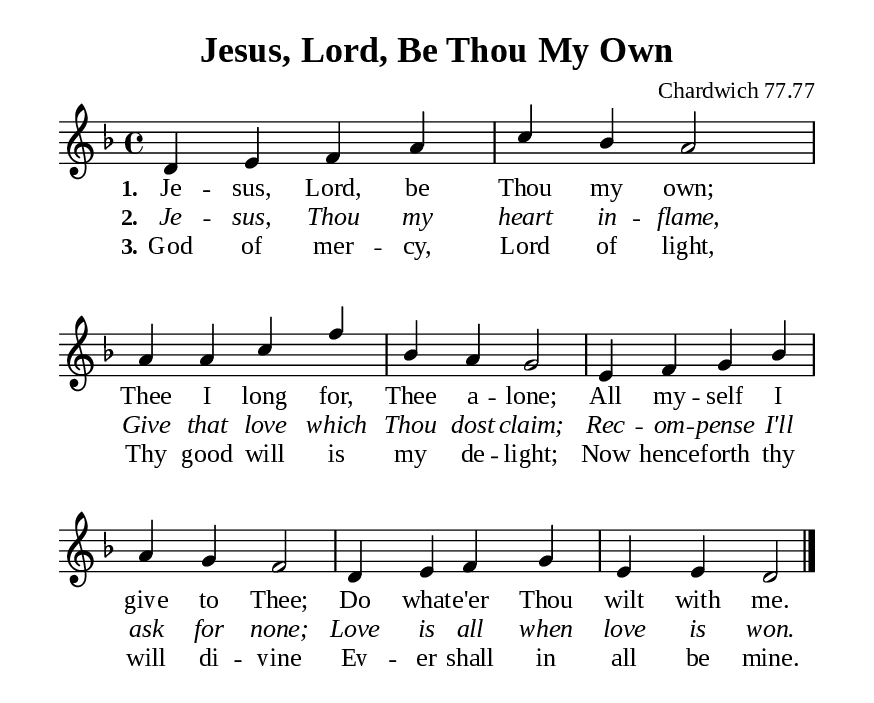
\version "2.18.2"

\header {
  title = "Jesus, Lord, Be Thou My Own"
  composer = "Chardwich 77.77"
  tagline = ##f
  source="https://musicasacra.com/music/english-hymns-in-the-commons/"
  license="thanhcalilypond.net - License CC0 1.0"
}

global= {
  \key f \major
  \time 4/4
  \override Score.BarNumber.break-visibility = ##(#f #f #f)
  \override Lyrics.LyricSpace.minimum-distance = #3.0
}

\paper {
  #(set-paper-size "a5")
  top-margin = 10\mm
  bottom-margin = 5\mm
  left-margin = 10\mm
  right-margin = 10\mm
  indent = #0
  #(define fonts
	 (make-pango-font-tree "Liberation Serif"
	 		       "Liberation Serif"
			       "Liberation Serif"
			       (/ 20 20)))
  system-system-spacing = #'((basic-distance . 3) (padding . 5))
}

printItalic = \with {
  \override LyricText.font-shape = #'italic
}

% Verse music
musicVerseSoprano = \relative c' {
  %{	01	%} d4 e f a |
  %{	02	%} c bes a2 |
  %{	03	%} a4 a c f |
  %{	04	%} bes, a g2 |
  %{	05	%} e4 f g bes |
  %{	06	%} a g f2 |
  %{	07	%} d4 e f g |
  %{	08	%} e e d2 \bar "|."
}

% Verse lyrics
verseOne = \lyricmode {
  \set stanza = #"1."
  Je -- sus, Lord, be Thou my own;
  Thee I long for, Thee a -- lone;
  All my -- self I give to Thee;
  Do what -- e'er Thou wilt with me.
}

verseTwo = \lyricmode {
  \set stanza = #"2."
  Je -- sus, Thou my heart in -- flame,
  Give that love which Thou dost claim;
  Rec -- om -- pense I'll ask for none;
  Love is all when love is won.
}

verseThree = \lyricmode {
  \set stanza = #"3."
  God of mer -- cy, Lord of light,
  Thy good will is my de -- light;
  Now hence -- forth thy will di -- vine
  Ev -- er shall in all be mine.
}

% Layout
\score {
    \new ChoirStaff <<
      \new Staff <<
        \clef "treble"
        \new Voice = "sopranos" { \global \stemUp \slurUp \musicVerseSoprano }
      >>
      \new Lyrics \lyricsto sopranos \verseOne
      \new Lyrics \printItalic \lyricsto sopranos \verseTwo
      \new Lyrics \lyricsto sopranos \verseThree
    >>
}
